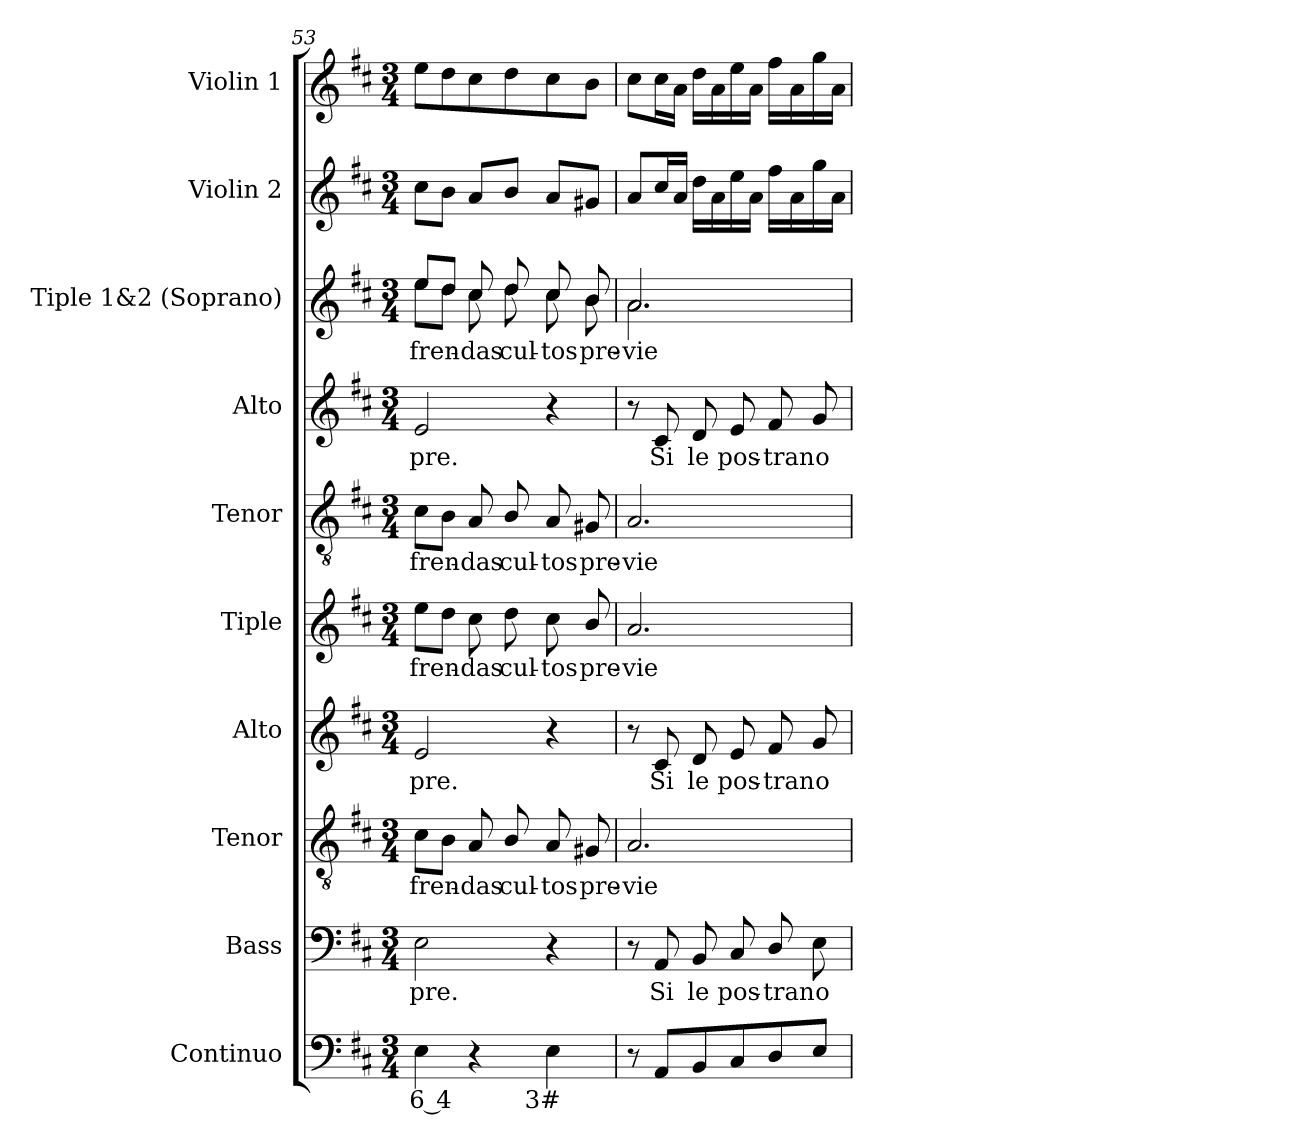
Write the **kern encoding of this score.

**kern	**text	**kern	**text	**kern	**text	**kern	**text	**kern	**text	**kern	**text	**kern	**text	**kern	**text	**kern	**kern
*part10	*part10	*part9	*part9	*part8	*part8	*part7	*part7	*part6	*part6	*part5	*part5	*part4	*part4	*part3	*part3	*part2	*part1
*staff10	*staff10	*staff9	*staff9	*staff8	*staff8	*staff7	*staff7	*staff6	*staff6	*staff5	*staff5	*staff4	*staff4	*staff3	*staff3	*staff2	*staff1
*I"Continuo	*	*I"Bass	*	*I"Tenor	*	*I"Alto	*	*I"Tiple	*	*I"Tenor	*	*I"Alto	*	*I"Tiple 1&2 (Soprano)	*	*I"Violin 2	*I"Violin 1
*I'Cont.	*	*I'B.	*	*I'T.	*	*I'A.	*	*	*	*I'T.	*	*I'A.	*	*I'S.	*	*I'Vln. 2	*I'Vln. 1
!!LO:LB:g=z
*clefF4	*	*clefF4	*	*clefGv2	*	*clefG2	*	*clefG2	*	*clefGv2	*	*clefG2	*	*clefG2	*	*clefG2	*clefG2
*	*	*	*	*ITrd7c12	*	*	*	*	*	*ITrd7c12	*	*	*	*	*	*	*
*k[f#c#]	*	*k[f#c#]	*	*k[f#c#]	*	*k[f#c#]	*	*k[f#c#]	*	*k[f#c#]	*	*k[f#c#]	*	*k[f#c#]	*	*k[f#c#]	*k[f#c#]
*D:	*	*D:	*	*D:	*	*D:	*	*D:	*	*D:	*	*D:	*	*D:	*	*D:	*D:
*M3/4	*	*M3/4	*	*M3/4	*	*M3/4	*	*M3/4	*	*M3/4	*	*M3/4	*	*M3/4	*	*M3/4	*M3/4
=53	=53	=53	=53	=53	=53	=53	=53	=53	=53	=53	=53	=53	=53	=53	=53	=53	=53
!	!LO:LY:b:color=#000000	!	!	!	!	!	!	!	!	!	!	!	!	!	!	!	!
!	!	!	!LO:LY:b:color=#000000	!	!	!	!	!	!	!	!	!	!	!	!	!	!
!	!	!	!	!	!LO:LY:b:color=#000000	!	!	!	!	!	!	!	!	!	!	!	!
!	!	!	!	!	!	!	!LO:LY:b:color=#000000	!	!	!	!	!	!	!	!	!	!
!	!	!	!	!	!	!	!	!	!LO:LY:b:color=#000000	!	!	!	!	!	!	!	!
!	!	!	!	!	!	!	!	!	!	!	!LO:LY:b:color=#000000	!	!	!	!	!	!
!	!	!	!	!	!	!	!	!	!	!	!	!	!LO:LY:b:color=#000000	!	!	!	!
!	!	!	!	!	!	!	!	!	!	!	!	!	!	!	!LO:LY:b:color=#000000	!	!
*	*	*	*	*	*	*	*	*	*	*	*	*	*	*^	*	*	*
4Ei\	6 4	2Ei\	-pre.	8C#i\L	-fren-	2ei/	-pre.	8eei\L	-fren-	8C#i\L	-fren-	2ei/	-pre.	8eei/L	8eei\L	-fren-	8cc#i\L	8eei\L
.	.	.	.	8BBi\J	.	.	.	8ddi\J	.	8BBi\J	.	.	.	8ddi/J	8ddi\J	.	8bi\J	8ddi\
!	!	!	!	!	!LO:LY:b:color=#000000	!	!	!	!	!	!	!	!	!	!	!	!	!
!	!	!	!	!	!	!	!	!	!LO:LY:b:color=#000000	!	!	!	!	!	!	!	!	!
!	!	!	!	!	!	!	!	!	!	!	!LO:LY:b:color=#000000	!	!	!	!	!	!	!
!	!	!	!	!	!	!	!	!	!	!	!	!	!	!	!	!LO:LY:b:color=#000000	!	!
4r	.	.	.	8AAi/	-das	.	.	8cc#i\	-das	8AAi/	-das	.	.	8cc#i/	8cc#i\	-das	8ai/L	8cc#i\
!	!	!	!	!	!LO:LY:b:color=#000000	!	!	!	!	!	!	!	!	!	!	!	!	!
!	!	!	!	!	!	!	!	!	!LO:LY:b:color=#000000	!	!	!	!	!	!	!	!	!
!	!	!	!	!	!	!	!	!	!	!	!LO:LY:b:color=#000000	!	!	!	!	!	!	!
!	!	!	!	!	!	!	!	!	!	!	!	!	!	!	!	!LO:LY:b:color=#000000	!	!
.	.	.	.	8BBi/	cul-	.	.	8ddi\	cul-	8BBi/	cul-	.	.	8ddi/	8ddi\	cul-	8bi/J	8ddi\
!	!LO:LY:b:color=#000000	!	!	!	!	!	!	!	!	!	!	!	!	!	!	!	!	!
!	!	!	!	!	!LO:LY:b:color=#000000	!	!	!	!	!	!	!	!	!	!	!	!	!
!	!	!	!	!	!	!	!	!	!LO:LY:b:color=#000000	!	!	!	!	!	!	!	!	!
!	!	!	!	!	!	!	!	!	!	!	!LO:LY:b:color=#000000	!	!	!	!	!	!	!
!	!	!	!	!	!	!	!	!	!	!	!	!	!	!	!	!LO:LY:b:color=#000000	!	!
4Ei\	3#	4r	.	8AAi/	-tos	4r	.	8cc#i\	-tos	8AAi/	-tos	4r	.	8cc#i/	8cc#i\	-tos	8ai/L	8cc#i\
!	!	!	!	!	!LO:LY:b:color=#000000	!	!	!	!	!	!	!	!	!	!	!	!	!
!	!	!	!	!	!	!	!	!	!LO:LY:b:color=#000000	!	!	!	!	!	!	!	!	!
!	!	!	!	!	!	!	!	!	!	!	!LO:LY:b:color=#000000	!	!	!	!	!	!	!
!	!	!	!	!	!	!	!	!	!	!	!	!	!	!	!	!LO:LY:b:color=#000000	!	!
.	.	.	.	8GG#Xi/	pre-	.	.	8bi/	pre-	8GG#Xi/	pre-	.	.	8bi/	8bi\	pre-	8g#Xi/J	8bi\J
=54	=54	=54	=54	=54	=54	=54	=54	=54	=54	=54	=54	=54	=54	=54	=54	=54	=54	=54
!	!	!	!	!	!LO:LY:b:color=#000000	!	!	!	!	!	!	!	!	!	!	!	!	!
!	!	!	!	!	!	!	!	!	!LO:LY:b:color=#000000	!	!	!	!	!	!	!	!	!
!	!	!	!	!	!	!	!	!	!	!	!LO:LY:b:color=#000000	!	!	!	!	!	!	!
!	!	!	!	!	!	!	!	!	!	!	!	!	!	!	!	!LO:LY:b:color=#000000	!	!
8r	.	8r	.	2.AAi/	-vie-	8r	.	2.ai/	-vie-	2.AAi/	-vie-	8r	.	2.ai/	2.ai\	-vie-	8ai/L	8cc#i\L
!	!	!	!LO:LY:b:color=#000000	!	!	!	!	!	!	!	!	!	!	!	!	!	!	!
!	!	!	!	!	!	!	!LO:LY:b:color=#000000	!	!	!	!	!	!	!	!	!	!	!
!	!	!	!	!	!	!	!	!	!	!	!	!	!LO:LY:b:color=#000000	!	!	!	!	!
8AAi/L	.	8AAi/	Si	.	.	8c#i/	Si	.	.	.	.	8c#i/	Si	.	.	.	16cc#i/L	16cc#i\L
.	.	.	.	.	.	.	.	.	.	.	.	.	.	.	.	.	16ai/JJ	16ai\JJ
!	!	!	!LO:LY:b:color=#000000	!	!	!	!	!	!	!	!	!	!	!	!	!	!	!
!	!	!	!	!	!	!	!LO:LY:b:color=#000000	!	!	!	!	!	!	!	!	!	!	!
!	!	!	!	!	!	!	!	!	!	!	!	!	!LO:LY:b:color=#000000	!	!	!	!	!
8BBi/	.	8BBi/	le	.	.	8di/	le	.	.	.	.	8di/	le	.	.	.	16ddi\LL	16ddi\LL
.	.	.	.	.	.	.	.	.	.	.	.	.	.	.	.	.	16ai\	16ai\
!	!	!	!LO:LY:b:color=#000000	!	!	!	!	!	!	!	!	!	!	!	!	!	!	!
!	!	!	!	!	!	!	!LO:LY:b:color=#000000	!	!	!	!	!	!	!	!	!	!	!
!	!	!	!	!	!	!	!	!	!	!	!	!	!LO:LY:b:color=#000000	!	!	!	!	!
8C#i/	.	8C#i/	pos-	.	.	8ei/	pos-	.	.	.	.	8ei/	pos-	.	.	.	16eei\	16eei\
.	.	.	.	.	.	.	.	.	.	.	.	.	.	.	.	.	16ai\JJ	16ai\JJ
!	!	!	!LO:LY:b:color=#000000	!	!	!	!	!	!	!	!	!	!	!	!	!	!	!
!	!	!	!	!	!	!	!LO:LY:b:color=#000000	!	!	!	!	!	!	!	!	!	!	!
!	!	!	!	!	!	!	!	!	!	!	!	!	!LO:LY:b:color=#000000	!	!	!	!	!
8Di/	.	8Di/	-tran	.	.	8f#i/	-tran	.	.	.	.	8f#i/	-tran	.	.	.	16ff#i\LL	16ff#i\LL
.	.	.	.	.	.	.	.	.	.	.	.	.	.	.	.	.	16ai\	16ai\
!	!	!	!LO:LY:b:color=#000000	!	!	!	!	!	!	!	!	!	!	!	!	!	!	!
!	!	!	!	!	!	!	!LO:LY:b:color=#000000	!	!	!	!	!	!	!	!	!	!	!
!	!	!	!	!	!	!	!	!	!	!	!	!	!LO:LY:b:color=#000000	!	!	!	!	!
8Ei/J	.	8Ei\	o-	.	.	8gi/	o-	.	.	.	.	8gi/	o-	.	.	.	16ggi\	16ggi\
.	.	.	.	.	.	.	.	.	.	.	.	.	.	.	.	.	16ai\JJ	16ai\JJ
*	*	*	*	*	*	*	*	*	*	*	*	*	*	*v	*v	*	*	*
=	=	=	=	=	=	=	=	=	=	=	=	=	=	=	=	=	=
*-	*-	*-	*-	*-	*-	*-	*-	*-	*-	*-	*-	*-	*-	*-	*-	*-	*-
